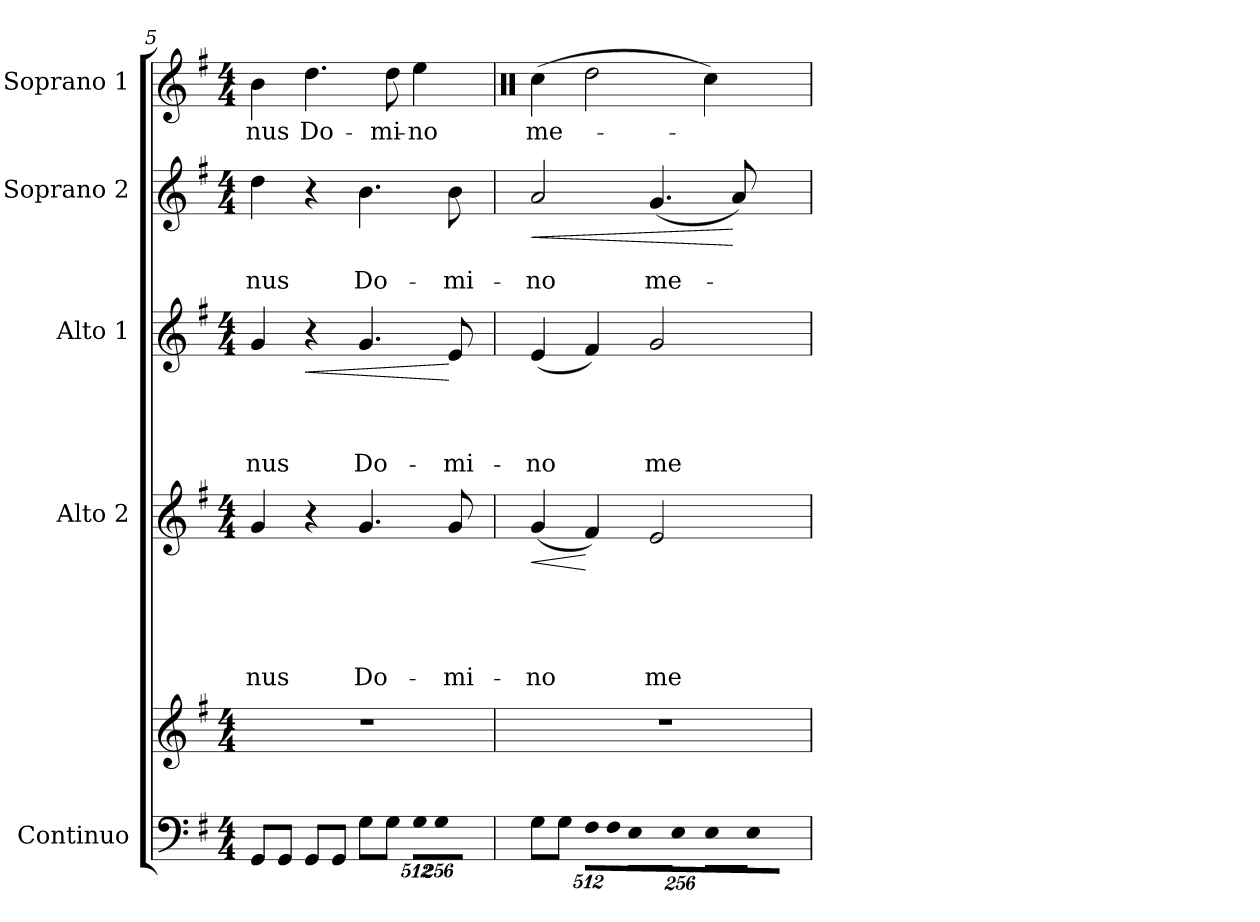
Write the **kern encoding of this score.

**kern	**kern	**kern	**text	**text	**text	**text	**text	**dynam	**kern	**text	**text	**text	**text	**dynam	**kern	**text	**text	**dynam	**kern	**text
*part5	*part5	*part4	*part4	*part4	*part4	*part4	*part4	*part4	*part3	*part3	*part3	*part3	*part3	*part3	*part2	*part2	*part2	*part2	*part1	*part1
*staff6	*staff5	*staff4	*staff4	*staff4	*staff4	*staff4	*staff4	*staff4	*staff3	*staff3	*staff3	*staff3	*staff3	*staff3	*staff2	*staff2	*staff2	*staff2	*staff1	*staff1
*I"Continuo	*	*I"Alto 2	*	*	*	*	*	*	*I"Alto 1	*	*	*	*	*	*I"Soprano 2	*	*	*	*I"Soprano 1	*
*	*	*I'A. 2	*	*	*	*	*	*	*I'A. 1	*	*	*	*	*	*I'S. 2	*	*	*	*I'S. 1	*
*clefF4	*clefG2	*clefG2	*	*	*	*	*	*	*clefG2	*	*	*	*	*	*clefG2	*	*	*	*clefG2	*
*k[f#]	*k[f#]	*k[f#]	*	*	*	*	*	*	*k[f#]	*	*	*	*	*	*k[f#]	*	*	*	*k[f#]	*
*G:	*G:	*G:	*	*	*	*	*	*	*G:	*	*	*	*	*	*G:	*	*	*	*G:	*
*M4/4	*M4/4	*M4/4	*	*	*	*	*	*	*M4/4	*	*	*	*	*	*M4/4	*	*	*	*M4/4	*
=5	=5	=5	=5	=5	=5	=5	=5	=5	=5	=5	=5	=5	=5	=5	=5	=5	=5	=5	=5	=5
!	!	!	!	!	!	!	!LO:LY:b	!	!	!	!	!	!LO:LY:b	!	!	!	!LO:LY:b	!	!	!LO:LY:b
8GG/L	1r	4g/	.	.	.	.	-nus	.	4g/	.	.	.	-nus	.	4dd\	.	-nus	.	4b\	-nus
8GG/J	.	.	.	.	.	.	.	.	.	.	.	.	.	.	.	.	.	.	.	.
!	!	!	!	!	!	!	!	!	!	!	!	!	!	!LO:HP:b	!	!	!	!	!	!LO:LY:b
8GG/L	.	4r	.	.	.	.	.	.	4r	.	.	.	.	<	4r	.	.	.	4.dd\	Do-
8GG/J	.	.	.	.	.	.	.	.	.	.	.	.	.	.	.	.	.	.	.	.
!	!	!	!	!	!	!	!LO:LY:b	!	!	!	!	!	!LO:LY:b	!	!	!	!LO:LY:b	!	!	!
8G\L	.	4.g/	.	.	.	.	Do-	.	4.g/	.	.	.	Do-	.	4.b\	.	Do-	.	.	.
!	!	!	!	!	!	!	!	!	!	!	!	!	!	!	!	!	!	!	!	!LO:LY:b
8G\J	.	.	.	.	.	.	.	.	.	.	.	.	.	.	.	.	.	.	8dd\	-mi-
*Xbrackettup	*	*	*	*	*	*	*	*	*	*	*	*	*	*	*	*	*	*	*	*
!LO:N:vis=8	!	!	!	!	!	!	!	!	!	!	!	!	!	!	!	!	!	!	!	!LO:LY:b
4096%341G\L	.	.	.	.	.	.	.	.	.	.	.	.	.	.	.	.	.	.	4ee\	-no
!LO:N:vis=8	!	!	!	!	!	!	!	!	!	!	!	!	!	!	!	!	!	!	!	!
2048%171G\J	.	.	.	.	.	.	.	.	.	.	.	.	.	.	.	.	.	.	.	.
!	!	!	!	!	!	!	!LO:LY:b	!	!	!	!	!	!LO:LY:b	!	!	!	!LO:LY:b	!	!	!
.	.	8g/	.	.	.	.	-mi-	.	8e/	.	.	.	-mi-	[	8b\	.	-mi-	.	.	.
4096%341ryy	.	.	.	.	.	.	.	.	.	.	.	.	.	.	.	.	.	.	.	.
!!LO:LB:g=z
=6	=6	=6	=6	=6	=6	=6	=6	=6	=6	=6	=6	=6	=6	=6	=6	=6	=6	=6	=6	=6
*	*	*	*	*	*	*	*	*	*	*	*	*	*	*	*	*	*	*	*clefX	*
!	!	!	!	!	!	!	!LO:LY:b	!LO:HP:b	!	!	!	!	!LO:LY:b	!	!	!	!LO:LY:b	!LO:HP:b	!	!LO:LY:b
8G>\L	1r	(<4g/	.	.	.	.	-no	<	(<4e/	.	.	.	-no	.	2a/	.	-no	<	(>4Rcc\	me-
8G\J	.	.	.	.	.	.	.	.	.	.	.	.	.	.	.	.	.	.	.	.
!LO:N:vis=8	!	!	!	!	!	!	!	!	!	!	!	!	!	!	!	!	!	!	!	!
4096%341F#\L	.	4f#/)	.	.	.	.	.	[	4f#/)	.	.	.	.	.	.	.	.	.	2Rdd\	.
!LO:N:vis=8	!	!	!	!	!	!	!	!	!	!	!	!	!	!	!	!	!	!	!	!
2048%171F#\J	.	.	.	.	.	.	.	.	.	.	.	.	.	.	.	.	.	.	.	.
!LO:N:vis=8	!	!	!	!	!	!	!	!	!	!	!	!	!	!	!	!	!	!	!	!
4096%195E\L	.	.	.	.	.	.	.	.	.	.	.	.	.	.	.	.	.	.	.	.
!LO:N:vis=8	!	!	!	!	!	!	!	!	!	!	!	!	!	!	!	!	!	!	!	!
4096%195E\J	.	.	.	.	.	.	.	.	.	.	.	.	.	.	.	.	.	.	.	.
!	!	!	!	!	!	!	!LO:LY:b	!	!	!	!	!	!LO:LY:b	!	!	!	!LO:LY:b	!	!	!
.	.	2e/	.	.	.	.	me-	.	2g/	.	.	.	me-	.	(<4.g/	.	me-	.	.	.
!LO:N:vis=8	!	!	!	!	!	!	!	!	!	!	!	!	!	!	!	!	!	!	!	!
4096%195E\L	.	.	.	.	.	.	.	.	.	.	.	.	.	.	.	.	.	.	.	.
!LO:N:vis=8	!	!	!	!	!	!	!	!	!	!	!	!	!	!	!	!	!	!	!	!
4096%195E\J	.	.	.	.	.	.	.	.	.	.	.	.	.	.	.	.	.	.	.	.
4096%1609ryy	.	.	.	.	.	.	.	.	.	.	.	.	.	.	.	.	.	.	.	.
.	.	.	.	.	.	.	.	.	.	.	.	.	.	.	.	.	.	.	4Rcc\)	.
.	.	.	.	.	.	.	.	.	.	.	.	.	.	.	8a/)	.	.	[	.	.
=	=	=	=	=	=	=	=	=	=	=	=	=	=	=	=	=	=	=	=	=
*-	*-	*-	*-	*-	*-	*-	*-	*-	*-	*-	*-	*-	*-	*-	*-	*-	*-	*-	*-	*-
